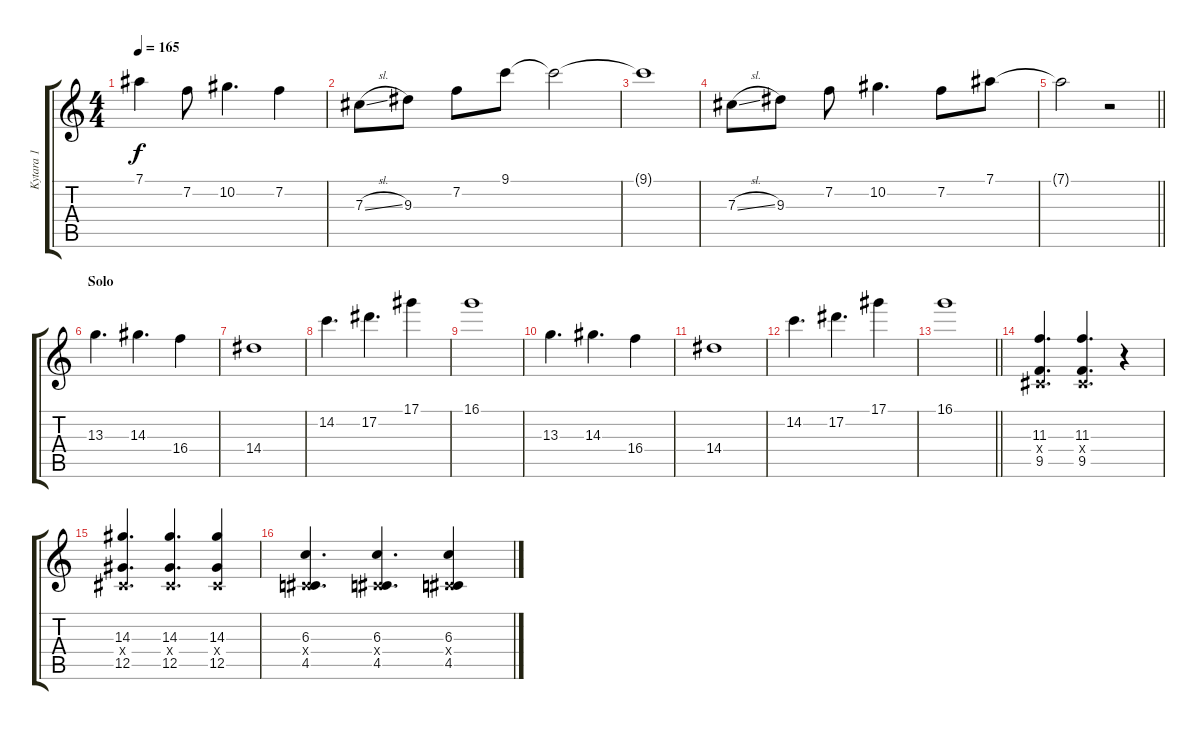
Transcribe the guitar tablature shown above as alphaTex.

\track ("Kytara 1" "Kytara 1") {instrument distortionguitar}
\staff {score tabs}
\tuning (Eb4 Bb3 Gb3 Db3 Ab2 Db2) {hide}
\ts (4 4)
\tempo 165
\clef g2
\ks c
7.1{t}.4{dy f} 7.2.8 10.2.4{d} 7.2.4 |
7.3{sl}.8 9.3.8 7.2.8 9.1.8 9.1{t}.2 |
9.1{t}.1{volume 2} |
7.3{sl}.8{volume 15} 9.3.8 7.2.8 10.2.4{d} 7.2.8 7.1.8 |
\barLineRight lightlight
7.1{t}.2 r.2 |
\section ("" "Solo")
13.3.4{d} 14.3.4{d} 16.4.4 |
14.4.1 |
14.2.4{d} 17.2.4{d} 17.1.4 |
16.1.1 |
13.3.4{d} 14.3.4{d} 16.4.4 |
14.4.1 |
14.2.4{d} 17.2.4{d} 17.1.4 |
\barLineRight lightlight
16.1.1 |
\section ("" "")
(11.3 0.4{x} 9.5).4{d} (11.3 0.4{x} 9.5).4{d} r.4 |
(14.3 0.4{x} 12.5).4{d} (14.3 0.4{x} 12.5).4{d} (14.3 0.4{x} 12.5).4 |
(6.3 0.4{x} 4.5).4{d} (6.3 0.4{x} 4.5).4{d} (6.3{sl} 0.4{x} 4.5{sl}).4
